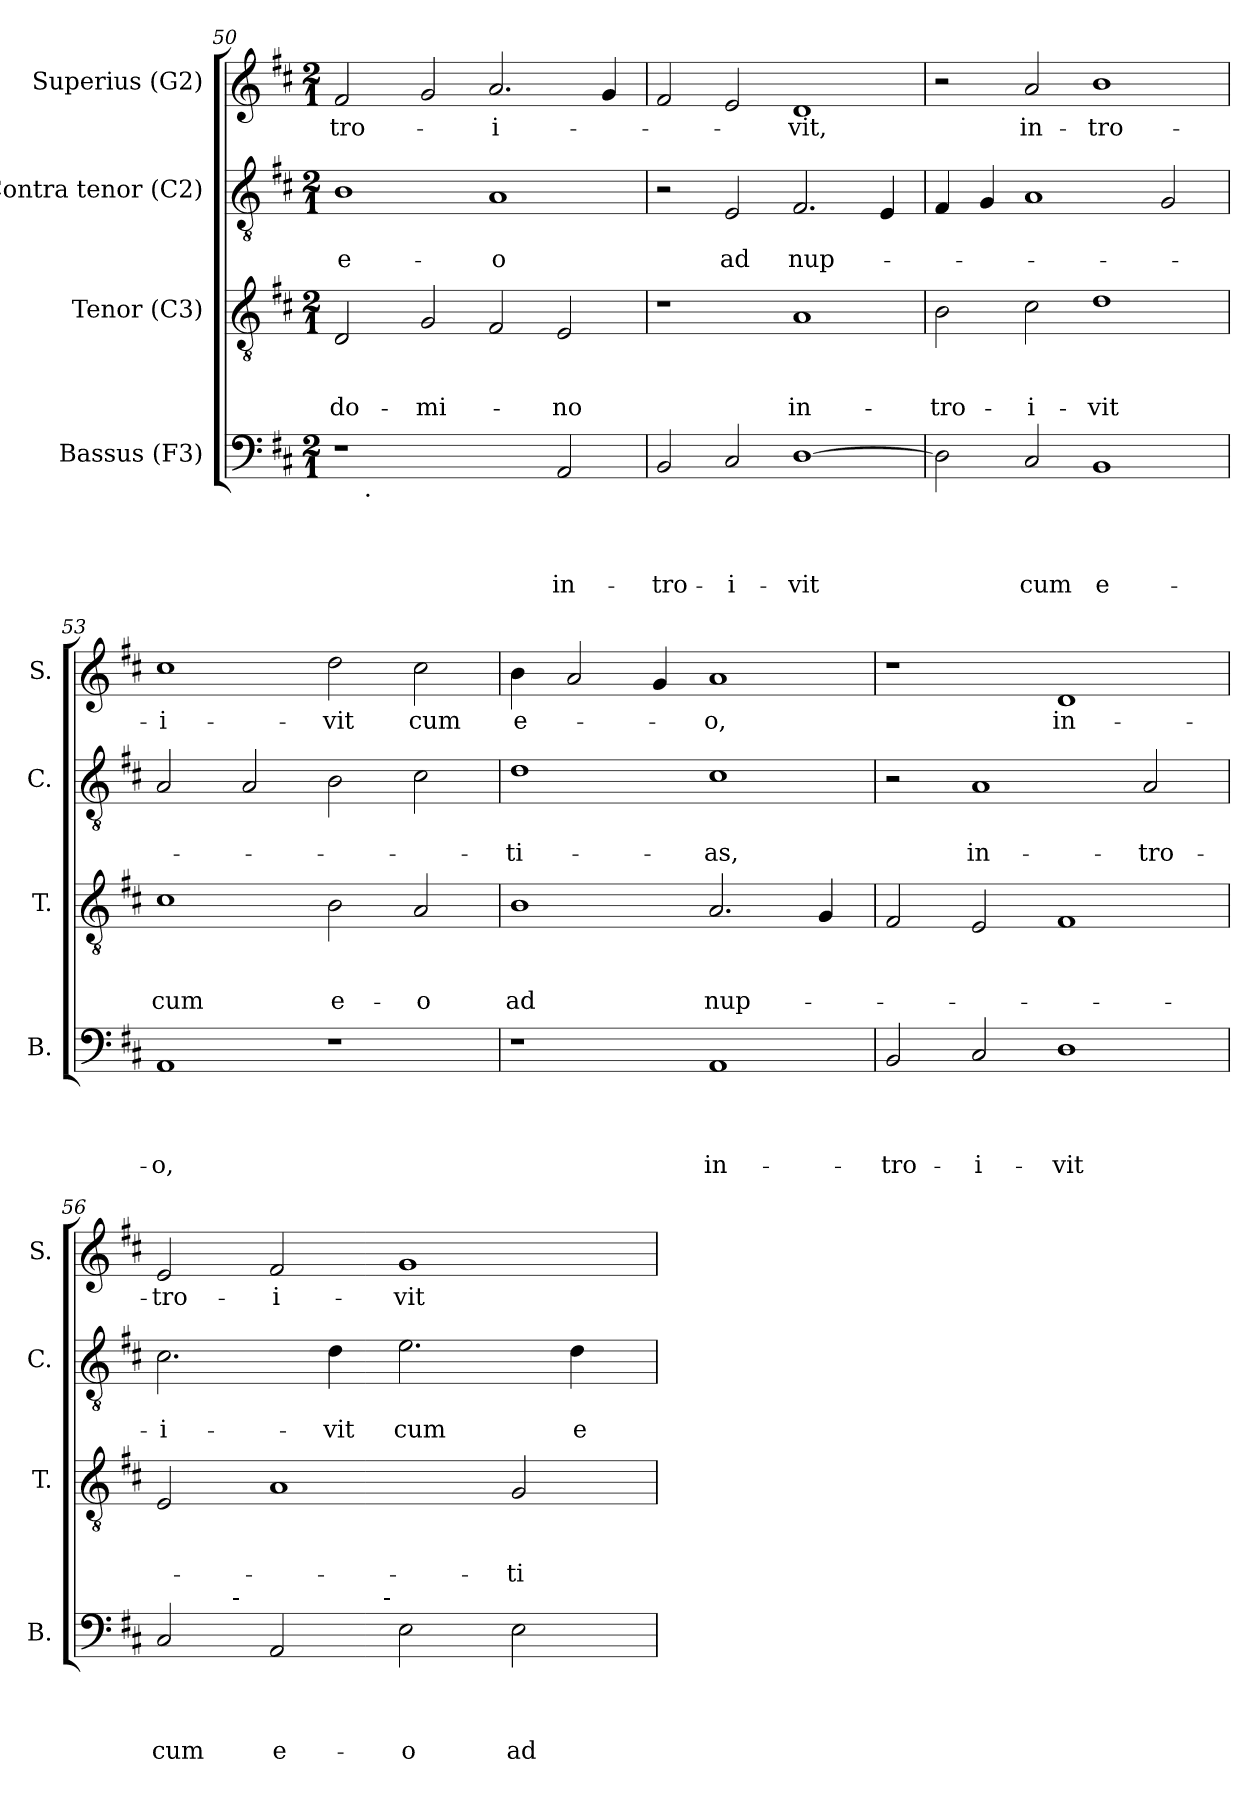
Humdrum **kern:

**kern	**text	**text	**text	**text	**kern	**text	**text	**text	**kern	**text	**text	**kern	**text
*part4	*part4	*part4	*part4	*part4	*part3	*part3	*part3	*part3	*part2	*part2	*part2	*part1	*part1
*staff4	*staff4	*staff4	*staff4	*staff4	*staff3	*staff3	*staff3	*staff3	*staff2	*staff2	*staff2	*staff1	*staff1
*I"Bassus (F3)	*	*	*	*	*I"Tenor (C3)	*	*	*	*I"Contra tenor (C2)	*	*	*I"Superius (G2)	*
*I'B.	*	*	*	*	*I'T.	*	*	*	*I'C.	*	*	*I'S.	*
*clefF4	*	*	*	*	*clefGv2	*	*	*	*clefGv2	*	*	*clefG2	*
*k[f#c#]	*	*	*	*	*k[f#c#]	*	*	*	*k[f#c#]	*	*	*k[f#c#]	*
*D:	*	*	*	*	*D:	*	*	*	*D:	*	*	*D:	*
*M2/1	*	*	*	*	*M2/1	*	*	*	*M2/1	*	*	*M2/1	*
=50	=50	=50	=50	=50	=50	=50	=50	=50	=50	=50	=50	=50	=50
!	!	!	!	!	!	!	!	!LO:LY:b	!	!	!LO:LY:b:rj	!	!LO:LY:b
*^	*	*	*	*	*	*	*	*	*	*	*	*	*
1r	8ryy	.	.	.	.	2D/	.	.	do-	1B	.	e-	2f#/	-tro-
!	!LO:TX:b:t=.	!	!	!	!	!	!	!	!	!	!	!	!	!
.	1...ryy	.	.	.	.	.	.	.	.	.	.	.	.	.
!	!	!	!	!	!	!	!	!	!LO:LY:b	!	!	!	!	!
.	.	.	.	.	.	2G/	.	.	-mi-	.	.	.	2g/	.
!	!	!	!	!	!	!	!	!	!	!	!	!LO:LY:b:rj	!	!LO:LY:b:rj
2ryy	.	.	.	.	.	2F#/	.	.	.	1A	.	-o	2.a/	-i-
!	!	!	!	!	!LO:LY:b	!	!	!	!LO:LY:b	!	!	!	!	!
2AA/	.	.	.	.	in-	2E/	.	.	-no	.	.	.	.	.
.	.	.	.	.	.	.	.	.	.	.	.	.	4g/	.
!!LO:LB:g=z
=51	=51	=51	=51	=51	=51	=51	=51	=51	=51	=51	=51	=51	=51	=51
!	!	!	!	!	!LO:LY:b	!	!	!	!	!	!	!	!	!
*v	*v	*	*	*	*	*	*	*	*	*	*	*	*	*
2BB/	.	.	.	-tro-	1r	.	.	.	2r	.	.	2f#/	.
!	!	!	!	!LO:LY:b	!	!	!	!	!	!	!LO:LY:b	!	!
2C#/	.	.	.	-i-	.	.	.	.	2E/	.	ad	2e/	.
!	!	!	!	!LO:LY:b	!	!	!	!LO:LY:b	!	!	!LO:LY:b	!	!LO:LY:b
[>1D	.	.	.	-vit	1A	.	.	in-	2.F#/	.	nup-	1d	-vit,
.	.	.	.	.	.	.	.	.	4E/	.	.	.	.
=52	=52	=52	=52	=52	=52	=52	=52	=52	=52	=52	=52	=52	=52
!	!	!	!	!	!	!	!	!LO:LY:b	!	!	!	!	!
2D\]	.	.	.	.	2B\	.	.	-tro-	4F#/	.	.	2r	.
.	.	.	.	.	.	.	.	.	4G/	.	.	.	.
!	!	!	!	!LO:LY:b	!	!	!	!LO:LY:b	!	!	!	!	!LO:LY:b
2C#/	.	.	.	cum	2c#\	.	.	-i-	1A	.	.	2a/	in-
!	!	!	!	!LO:LY:b:rj	!	!	!	!LO:LY:b	!	!	!	!	!LO:LY:b
1BB	.	.	.	e-	1d	.	.	-vit	.	.	.	1b	-tro-
.	.	.	.	.	.	.	.	.	2G/	.	.	.	.
=53	=53	=53	=53	=53	=53	=53	=53	=53	=53	=53	=53	=53	=53
!	!	!	!	!LO:LY:b	!	!	!	!LO:LY:b	!	!	!	!	!LO:LY:b:rj
1AA	.	.	.	-o,	1c#	.	.	cum	2A/	.	.	1cc#	-i-
.	.	.	.	.	.	.	.	.	2A/	.	.	.	.
!	!	!	!	!	!	!	!	!LO:LY:b	!	!	!	!	!LO:LY:b
1r	.	.	.	.	2B\	.	.	e-	2B\	.	.	2dd\	-vit
!	!	!	!	!	!	!	!	!LO:LY:b	!	!	!	!	!LO:LY:b
.	.	.	.	.	2A/	.	.	-o	2c#\	.	.	2cc#\	cum
=54	=54	=54	=54	=54	=54	=54	=54	=54	=54	=54	=54	=54	=54
!	!	!	!	!	!	!	!	!LO:LY:b	!	!	!LO:LY:b	!	!LO:LY:b
1r	.	.	.	.	1B	.	.	ad	1d	.	-ti-	4b\	e-
.	.	.	.	.	.	.	.	.	.	.	.	2a/	.
.	.	.	.	.	.	.	.	.	.	.	.	4g/	.
!	!	!	!	!LO:LY:b	!	!	!	!LO:LY:b	!	!	!LO:LY:b	!	!LO:LY:b
1AA	.	.	.	in-	2.A/	.	.	nup-	1c#	.	-as,	1a	-o,
.	.	.	.	.	4G/	.	.	.	.	.	.	.	.
=55	=55	=55	=55	=55	=55	=55	=55	=55	=55	=55	=55	=55	=55
!	!	!	!	!LO:LY:b	!	!	!	!	!	!	!	!	!
2BB/	.	.	.	-tro-	2F#/	.	.	.	2r	.	.	1r	.
!	!	!	!	!LO:LY:b	!	!	!	!	!	!	!LO:LY:b	!	!
2C#/	.	.	.	-i-	2E/	.	.	.	1A	.	in-	.	.
!	!	!	!	!LO:LY:b	!	!	!	!	!	!	!	!	!LO:LY:b
1D	.	.	.	-vit	1F#	.	.	.	.	.	.	1d	in-
!	!	!	!	!	!	!	!	!	!	!	!LO:LY:b	!	!
.	.	.	.	.	.	.	.	.	2A/	.	-tro-	.	.
!!LO:LB:g=z
=56	=56	=56	=56	=56	=56	=56	=56	=56	=56	=56	=56	=56	=56
!	!	!	!	!LO:LY:b	!	!	!	!	!	!	!LO:LY:b	!	!LO:LY:b
*^	*	*	*	*	*	*	*	*	*	*	*	*	*
*	*^	*	*	*	*	*	*	*	*	*	*	*	*	*
2C#/	4.ryy	2ryy	.	.	.	cum	2E/	.	.	.	2.c#\	.	-i-	2e/	-tro-
!	!LO:TX:a:t=-	!	!	!	!	!	!	!	!	!	!	!	!	!	!
.	1ryy	.	.	.	.	.	.	.	.	.	.	.	.	.	.
!	!	!	!	!	!	!LO:LY:b	!	!	!	!	!	!	!	!	!LO:LY:b
2AA/	.	4...ryy	.	.	.	e-	1A	.	.	.	.	.	.	2f#/	-i-
!	!	!	!	!	!	!	!	!	!	!	!	!	!LO:LY:b	!	!
.	.	.	.	.	.	.	.	.	.	.	4d\	.	-vit	.	.
!	!	!LO:TX:a:t=-	!	!	!	!	!	!	!	!	!	!	!	!	!
.	.	1ryy	.	.	.	.	.	.	.	.	.	.	.	.	.
!	!	!	!	!	!	!LO:LY:b	!	!	!	!	!	!	!LO:LY:b	!	!LO:LY:b
2E\	.	.	.	.	.	-o	.	.	.	.	2.e\	.	cum	1g	-vit
.	2ryy	.	.	.	.	.	.	.	.	.	.	.	.	.	.
!	!	!	!	!	!	!LO:LY:b	!	!	!	!LO:LY:b	!	!	!	!	!
2E\	.	.	.	.	.	ad	2G/	.	.	-ti-	.	.	.	.	.
!	!	!	!	!	!	!	!	!	!	!	!	!	!LO:LY:b	!	!
.	.	.	.	.	.	.	.	.	.	.	4d\	.	e-	.	.
.	8ryy	.	.	.	.	.	.	.	.	.	.	.	.	.	.
.	.	32ryy	.	.	.	.	.	.	.	.	.	.	.	.	.
*v	*v	*v	*	*	*	*	*	*	*	*	*	*	*	*	*
=	=	=	=	=	=	=	=	=	=	=	=	=	=
*-	*-	*-	*-	*-	*-	*-	*-	*-	*-	*-	*-	*-	*-
